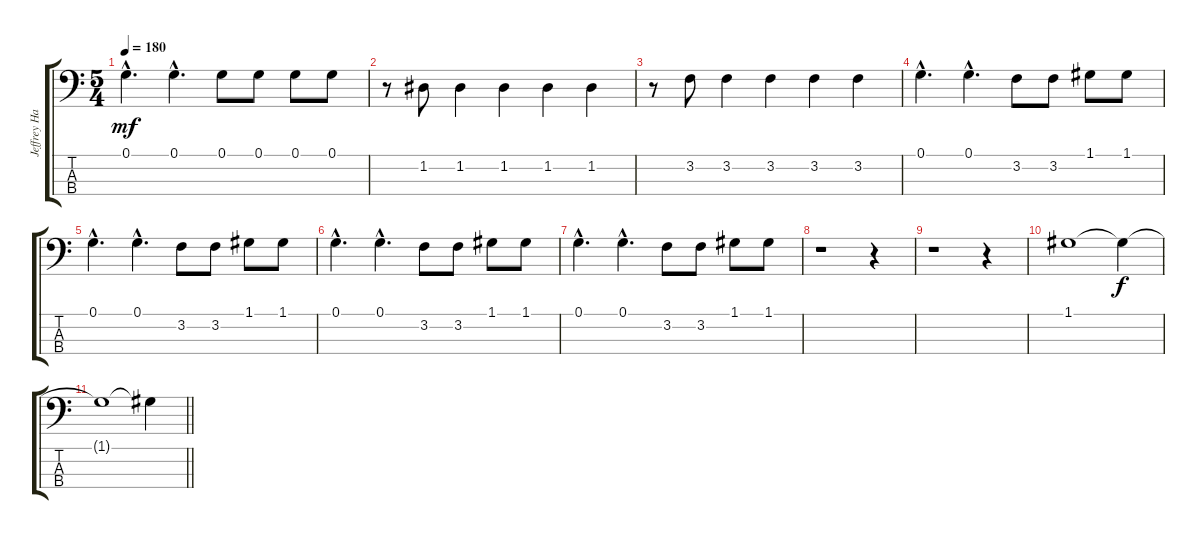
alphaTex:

\track ("Jeffrey Hammond-Hammond (bass)" "Jeffrey Ha") {instrument electricbassfinger}
\staff {score tabs}
\tuning (G2 D2 A1 E1) {hide}
\ts (5 4)
\tempo 180
\clef f4
\ks c
0.1{hac}.4{d dy mf} 0.1{hac}.4{d} 0.1.8 0.1.8 0.1.8 0.1.8 |
r.8 1.2.8 1.2.4 1.2.4 1.2.4 1.2.4 |
r.8 3.2.8 3.2.4 3.2.4 3.2.4 3.2.4 |
0.1{hac}.4{d} 0.1{hac}.4{d} 3.2.8 3.2.8 1.1.8 1.1.8 |
0.1{hac}.4{d} 0.1{hac}.4{d} 3.2.8 3.2.8 1.1.8 1.1.8 |
0.1{hac}.4{d} 0.1{hac}.4{d} 3.2.8 3.2.8 1.1.8 1.1.8 |
0.1{hac}.4{d} 0.1{hac}.4{d} 3.2.8 3.2.8 1.1.8 1.1.8 |
r.1 r.4 |
r.1 r.4 |
1.1.1 1.1{t}.4{dy f} |
\barLineRight lightlight
1.1{t}.1 1.1{t}.4
